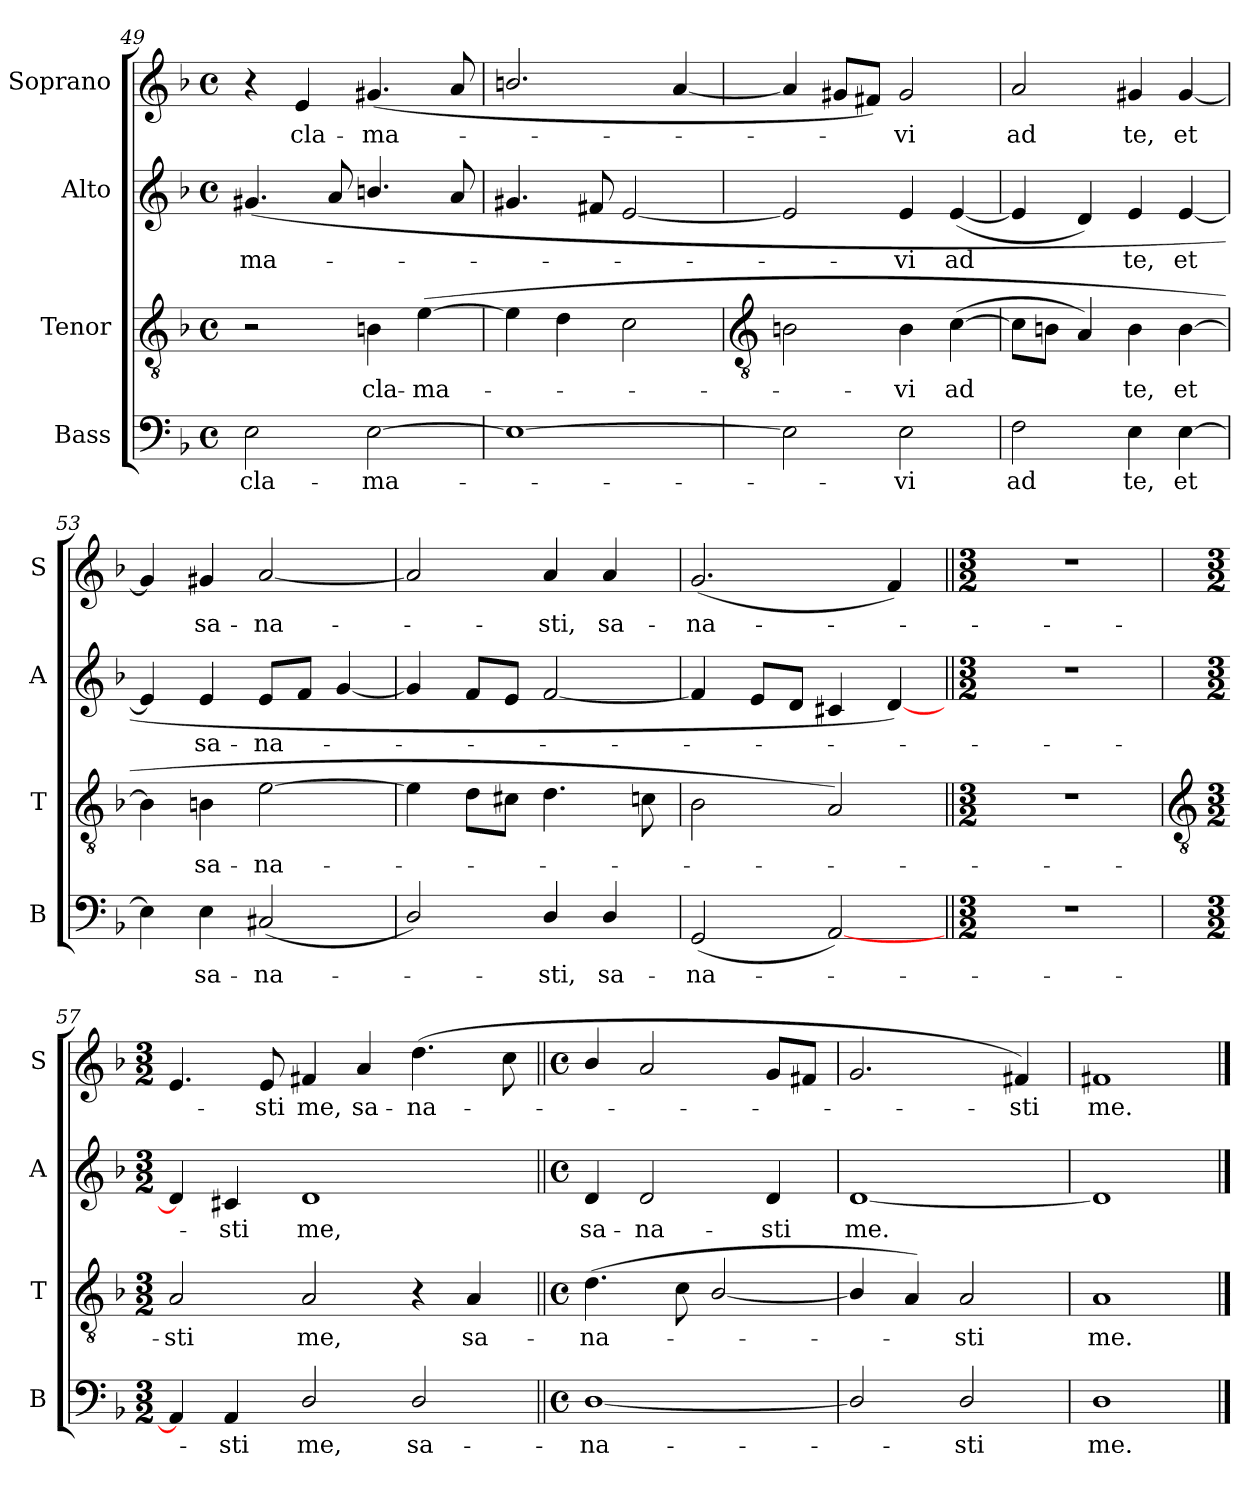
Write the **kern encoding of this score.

**kern	**text	**kern	**text	**kern	**text	**kern	**text
*part4	*part4	*part3	*part3	*part2	*part2	*part1	*part1
*staff4	*staff4	*staff3	*staff3	*staff2	*staff2	*staff1	*staff1
*I"Bass	*	*I"Tenor	*	*I"Alto	*	*I"Soprano	*
*I'B	*	*I'T	*	*I'A	*	*I'S	*
*clefF4	*	*clefGv2	*	*clefG2	*	*clefG2	*
*k[b-]	*	*k[b-]	*	*k[b-]	*	*k[b-]	*
*F:	*	*F:	*	*F:	*	*F:	*
*M4/4	*	*M4/4	*	*M4/4	*	*M4/4	*
*met(c)	*	*met(c)	*	*met(c)	*	*met(c)	*
=49	=49	=49	=49	=49	=49	=49	=49
!	!LO:LY:b	!	!	!	!LO:LY:b	!	!
2E	cla-	2r	.	(<4.g#X	-ma-	4r	.
!	!	!	!	!	!	!	!LO:LY:b
.	.	.	.	.	.	4e	cla-
.	.	.	.	8a	.	.	.
!	!LO:LY:b	!	!LO:LY:b	!	!	!	!LO:LY:b
[2E	-ma-	4Bn	cla-	4.bn/	.	(<4.g#X	-ma-
!	!	!	!LO:LY:b	!	!	!	!
.	.	(>[4e	-ma-	.	.	.	.
.	.	.	.	8a	.	8a	.
=50	=50	=50	=50	=50	=50	=50	=50
1E_	.	4e]	.	4.g#X	.	2.bn/	.
.	.	4d	.	.	.	.	.
.	.	.	.	8f#X	.	.	.
.	.	2c	.	[2e	.	.	.
.	.	.	.	.	.	[4a	.
!!LO:LB:g=z
=51	=51	=51	=51	=51	=51	=51	=51
*	*	*clefGv2	*	*	*	*	*
2E]	.	2Bn	.	2e]	.	4a]	.
.	.	.	.	.	.	8g#XL	.
.	.	.	.	.	.	8f#XJ)	.
!	!LO:LY:b	!	!LO:LY:b	!	!LO:LY:b	!	!LO:LY:b
2E	vi	4B	vi	4e	vi	2g#	vi
!	!	!	!LO:LY:b	!	!LO:LY:b	!	!
.	.	(>[4c	ad	(<[4e	ad	.	.
=52	=52	=52	=52	=52	=52	=52	=52
!	!LO:LY:b	!	!	!	!	!	!LO:LY:b
2F	ad	8cL]	.	4e]	.	2a	ad
.	.	8BnJ	.	.	.	.	.
.	.	4A)	.	4d)	.	.	.
!	!LO:LY:b	!	!LO:LY:b	!	!LO:LY:b	!	!LO:LY:b
4E	te,	4B	te,	4e	te,	4g#X	te,
!	!LO:LY:b	!	!LO:LY:b	!	!LO:LY:b	!	!LO:LY:b
[4E	et	[4B	et	[4e	et	[4g#	et
=53	=53	=53	=53	=53	=53	=53	=53
4E]	.	4B]	.	4e]	.	4g#]	.
!	!LO:LY:b	!	!LO:LY:b	!	!LO:LY:b	!	!LO:LY:b
4E	sa-	4B	sa-	4e	sa-	4g#	sa-
!	!LO:LY:b	!	!LO:LY:b	!	!LO:LY:b	!	!LO:LY:b
(<2C#X	-na-	[2e	-na-	8eL	-na-	[2a	-na-
.	.	.	.	8fJ	.	.	.
.	.	.	.	[4g	.	.	.
=54	=54	=54	=54	=54	=54	=54	=54
2D/)	.	4e]	.	4g]	.	2a]	.
.	.	8dL	.	8fL	.	.	.
.	.	8c#XJ	.	8eJ	.	.	.
!	!LO:LY:b	!	!	!	!	!	!LO:LY:b
4D/	sti,	4.d	.	[2f	.	4a	sti,
!	!LO:LY:b	!	!	!	!	!	!LO:LY:b
4D/	sa-	.	.	.	.	4a	sa-
.	.	8cn	.	.	.	.	.
=55	=55	=55	=55	=55	=55	=55	=55
!	!LO:LY:b	!	!	!	!	!	!LO:LY:b
(<2GG	-na-	2B-	.	4f]	.	(<2.g	-na-
.	.	.	.	8eL	.	.	.
.	.	.	.	8dJ	.	.	.
[2AA)	.	2A)	.	4c#X	.	.	.
.	.	.	.	[4d)	.	4f)	.
=56||	=56||	=56||	=56||	=56||	=56||	=56||	=56||
*M3/2	*	*M3/2	*	*M3/2	*	*M3/2	*
1.r	.	1.r	.	1.r	.	1.r	.
!!LO:LB:g=z
=57	=57	=57	=57	=57	=57	=57	=57
*	*	*clefGv2	*	*	*	*	*
*M3/2	*	*M3/2	*	*M3/2	*	*M3/2	*
!	!	!	!LO:LY:b	!	!	!	!
4AA]	.	2A	sti	4d]	.	4.e	.
!	!LO:LY:b	!	!	!	!LO:LY:b	!	!
4AA	sti	.	.	4c#X	sti	.	.
!	!	!	!	!	!	!	!LO:LY:b
.	.	.	.	.	.	8e	sti
!	!LO:LY:b	!	!LO:LY:b	!	!LO:LY:b	!	!LO:LY:b
2D/	me,	2A	me,	1d	me,	4f#X	me,
!	!	!	!	!	!	!	!LO:LY:b
.	.	.	.	.	.	4a	sa-
!	!LO:LY:b	!	!	!	!	!	!LO:LY:b
2D/	sa-	4r	.	.	.	(>4.dd	-na-
!	!	!	!LO:LY:b	!	!	!	!
.	.	4A	sa-	.	.	.	.
.	.	.	.	.	.	8cc	.
=58||	=58||	=58||	=58||	=58||	=58||	=58||	=58||
*M4/4	*	*M4/4	*	*M4/4	*	*M4/4	*
*met(c)	*	*met(c)	*	*met(c)	*	*met(c)	*
!	!LO:LY:b	!	!LO:LY:b	!	!LO:LY:b	!	!
[1D/	-na-	(<4.d	-na-	4d	sa-	4b-/	.
!	!	!	!	!	!LO:LY:b	!	!
.	.	.	.	2d	-na-	2a	.
.	.	8c	.	.	.	.	.
.	.	[2B-/	.	.	.	.	.
!	!	!	!	!	!LO:LY:b	!	!
.	.	.	.	4d	-sti	8gL	.
.	.	.	.	.	.	8f#XJ	.
=59	=59	=59	=59	=59	=59	=59	=59
!	!	!	!	!	!LO:LY:b	!	!
2D/]	.	4B-/]	.	[1d	me.	2.g	.
.	.	4A)	.	.	.	.	.
!	!LO:LY:b	!	!LO:LY:b	!	!	!	!
2D/	sti	2A	sti	.	.	.	.
!	!	!	!	!	!	!	!LO:LY:b
.	.	.	.	.	.	4f#X)	sti
=60	=60	=60	=60	=60	=60	=60	=60
!	!LO:LY:b	!	!LO:LY:b	!	!	!	!LO:LY:b
1D	me.	1A	me.	1d]	.	1f#X	me.
==	==	==	==	==	==	==	==
*-	*-	*-	*-	*-	*-	*-	*-
